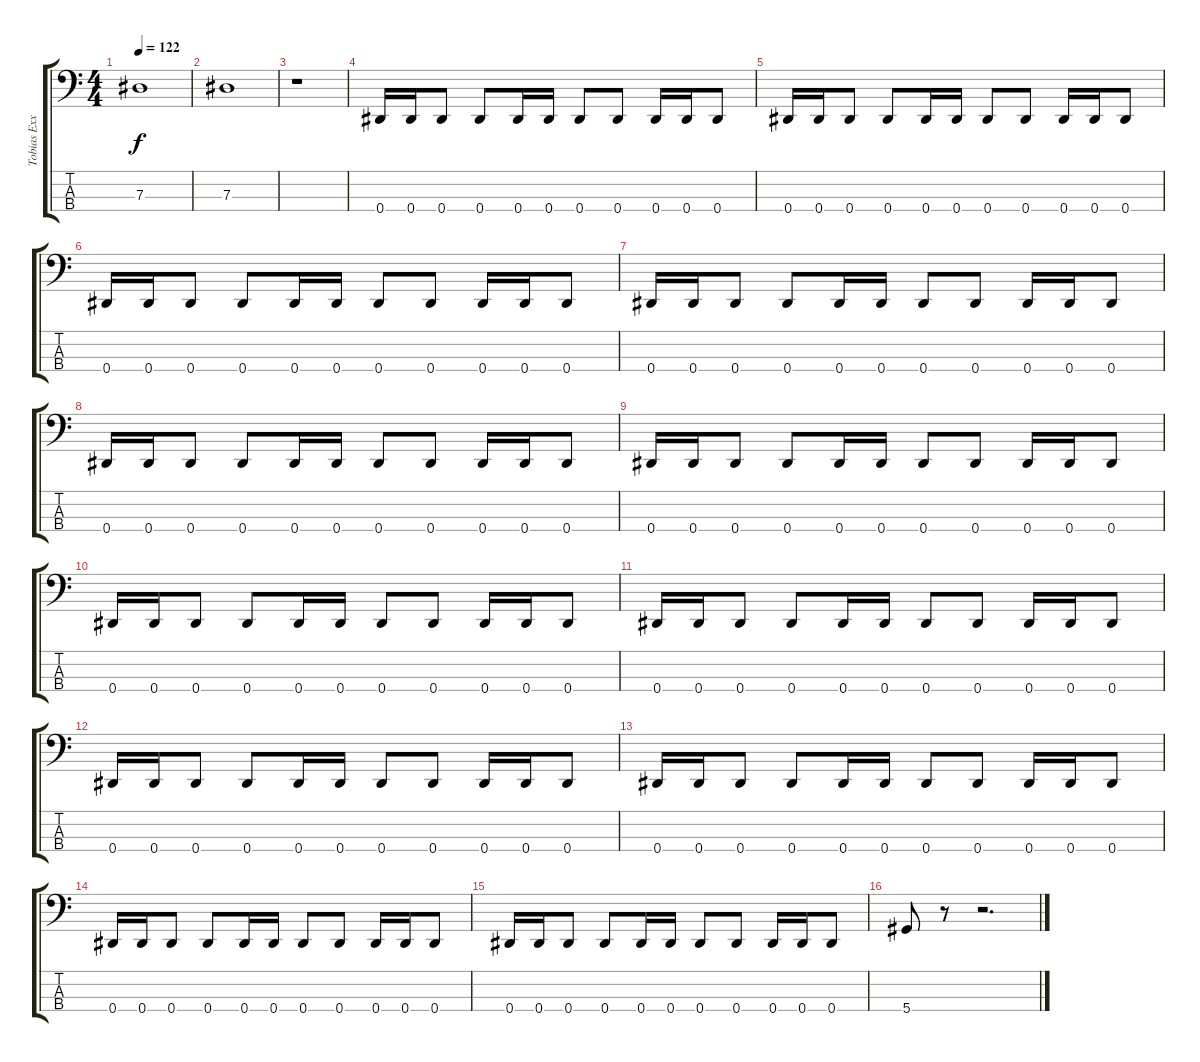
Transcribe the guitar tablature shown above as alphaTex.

\track ("Tobias Exxel" "Tobias Exx") {instrument electricbassfinger}
\staff {score tabs}
\tuning (Gb2 Db2 Ab1 Eb1) {hide}
\ts (4 4)
\tempo 122
\clef f4
\ks c
7.3{t}.1{dy f} |
7.3.1 |
r.1 |
0.4.16 0.4.16 0.4.8 0.4.8 0.4.16 0.4.16 0.4.8 0.4.8 0.4.16 0.4.16 0.4.8 |
0.4.16 0.4.16 0.4.8 0.4.8 0.4.16 0.4.16 0.4.8 0.4.8 0.4.16 0.4.16 0.4.8 |
0.4.16 0.4.16 0.4.8 0.4.8 0.4.16 0.4.16 0.4.8 0.4.8 0.4.16 0.4.16 0.4.8 |
0.4.16 0.4.16 0.4.8 0.4.8 0.4.16 0.4.16 0.4.8 0.4.8 0.4.16 0.4.16 0.4.8 |
0.4.16 0.4.16 0.4.8 0.4.8 0.4.16 0.4.16 0.4.8 0.4.8 0.4.16 0.4.16 0.4.8 |
0.4.16 0.4.16 0.4.8 0.4.8 0.4.16 0.4.16 0.4.8 0.4.8 0.4.16 0.4.16 0.4.8 |
0.4.16 0.4.16 0.4.8 0.4.8 0.4.16 0.4.16 0.4.8 0.4.8 0.4.16 0.4.16 0.4.8 |
0.4.16 0.4.16 0.4.8 0.4.8 0.4.16 0.4.16 0.4.8 0.4.8 0.4.16 0.4.16 0.4.8 |
0.4.16 0.4.16 0.4.8 0.4.8 0.4.16 0.4.16 0.4.8 0.4.8 0.4.16 0.4.16 0.4.8 |
0.4.16 0.4.16 0.4.8 0.4.8 0.4.16 0.4.16 0.4.8 0.4.8 0.4.16 0.4.16 0.4.8 |
0.4.16 0.4.16 0.4.8 0.4.8 0.4.16 0.4.16 0.4.8 0.4.8 0.4.16 0.4.16 0.4.8 |
0.4.16 0.4.16 0.4.8 0.4.8 0.4.16 0.4.16 0.4.8 0.4.8 0.4.16 0.4.16 0.4.8 |
5.4.8 r.8 r.2{d}
